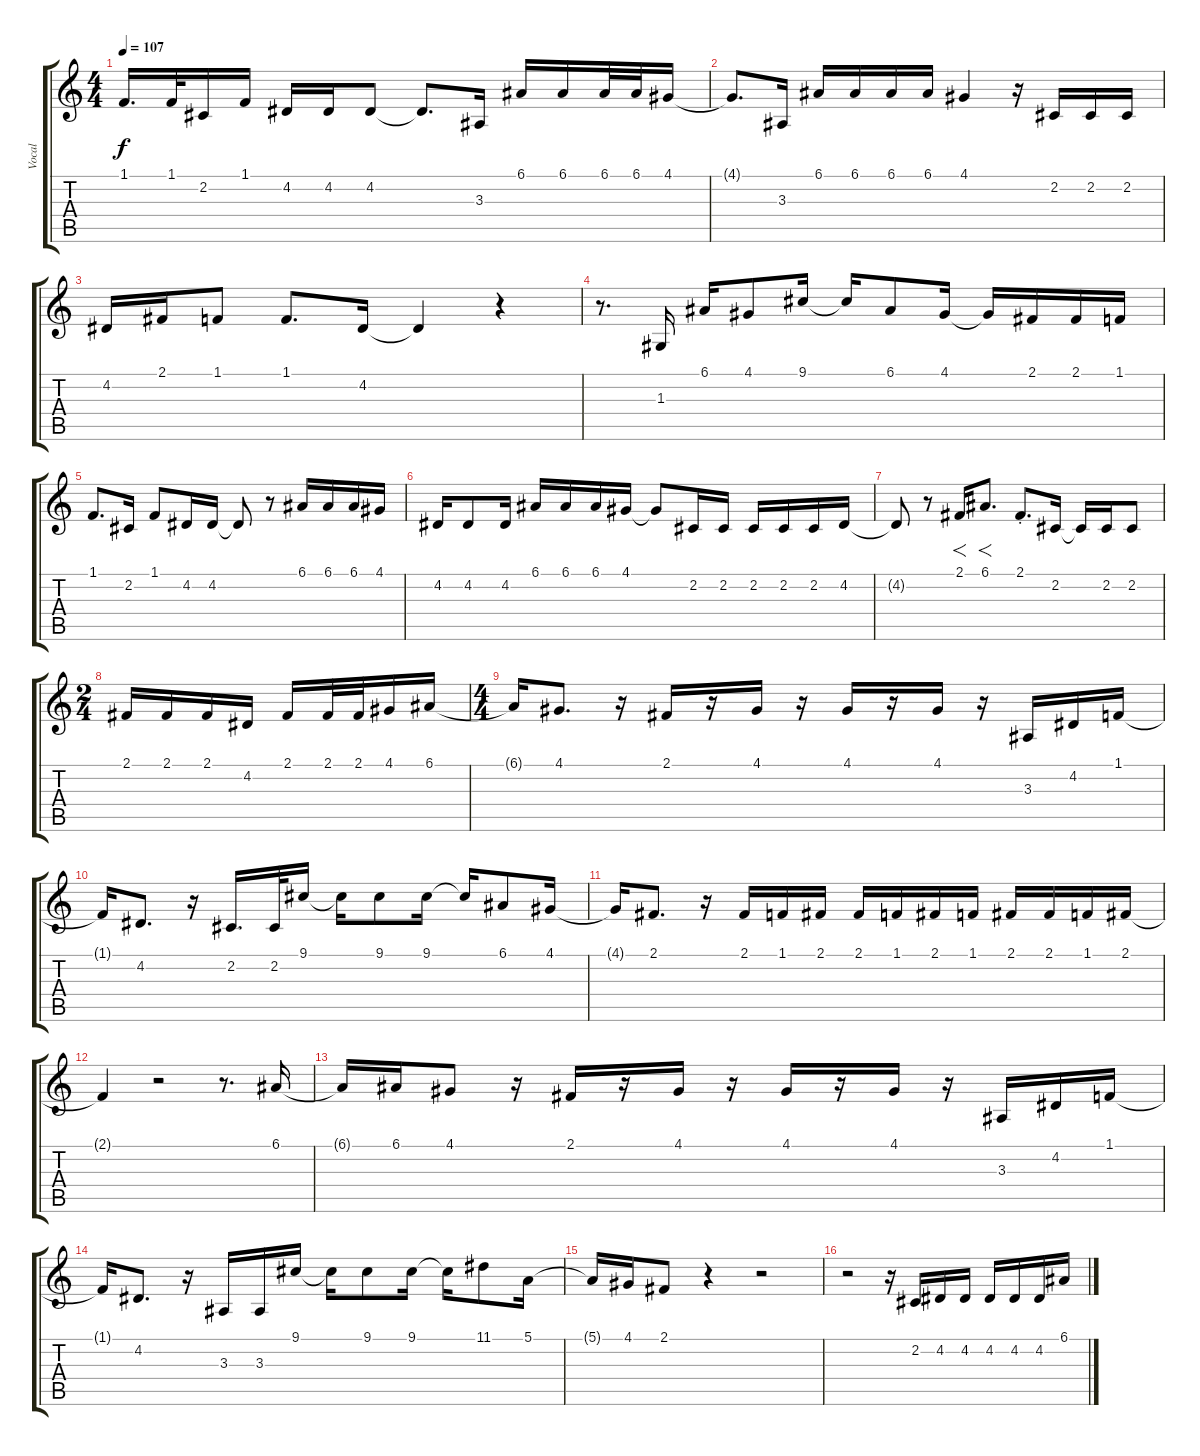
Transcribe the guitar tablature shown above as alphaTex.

\track ("Vocal" "Vocal") {instrument lead1square}
\staff {score tabs}
\tuning (E4 B3 G3 D3 A2 E2) {hide}
\ts (4 4)
\tempo 107
\clef g2
\ks c
1.1.16{d dy f} 1.1.32 2.2.16 1.1.16 4.2.16 4.2.16 4.2.8 4.2{t}.8{d} 3.3.16 6.1.16 6.1.16 6.1.32 6.1.32 4.1.16 |
4.1{t}.8{d} 3.3.16 6.1.16 6.1.16 6.1.16 6.1.16 4.1.4 r.16 2.2.16 2.2.16 2.2.16 |
4.2.16 2.1.16 1.1.8 1.1.8{d} 4.2.16 4.2{t}.4 r.4 |
r.8{d} 1.3.16 6.1.16 4.1.8 9.1.16 9.1{t}.16 6.1.8 4.1.16 4.1{t}.16 2.1.16 2.1.16 1.1.16 |
1.1.8{d} 2.2.16 1.1.8 4.2.16 4.2.16 4.2{t}.8 r.8 6.1.16 6.1.16 6.1.16 4.1.16 |
4.2.16 4.2.8 4.2.16 6.1.16 6.1.16 6.1.16 4.1.16 4.1{t}.8 2.2.16 2.2.16 2.2.16 2.2.16 2.2.16 4.2.16 |
4.2{t}.8 r.8 2.1.16{f} 6.1.8{f d} 2.1{st}.8{d} 2.2.16 2.2{t}.16 2.2.16 2.2.8 |
\ts (2 4)
2.1.16 2.1.16 2.1.16 4.2.16 2.1.16 2.1.32 2.1.32 4.1.16 6.1.16 |
\ts (4 4)
6.1{t}.16 4.1.8{d} r.16 2.1.16 r.16 4.1.16 r.16 4.1.16 r.16 4.1.16 r.16 3.3.16 4.2.16 1.1.16 |
1.1{t}.16 4.2.8{d} r.16 2.2.16{d} 2.2.32 9.1.16 9.1{t}.16 9.1.8 9.1.16 9.1{t}.16 6.1.8 4.1.16 |
4.1{t}.16 2.1.8{d} r.16 2.1.16 1.1.16 2.1.16 2.1.16 1.1.16 2.1.16 1.1.16 2.1.16 2.1.16 1.1.16 2.1.16 |
2.1{t}.4 r.2 r.8{d} 6.1.16 |
6.1{t}.16 6.1.16 4.1.8 r.16 2.1.16 r.16 4.1.16 r.16 4.1.16 r.16 4.1.16 r.16 3.3.16 4.2.16 1.1.16 |
1.1{t}.16 4.2.8{d} r.16 3.3.16 3.3.16 9.1.16 9.1{t}.16 9.1.8 9.1.16 9.1{t}.16 11.1.8 5.1.16 |
5.1{t}.16 4.1.16 2.1.8 r.4 r.2 |
r.2 r.16 2.2.16 4.2.16 4.2.16 4.2.16 4.2.16 4.2.16 6.1.16
